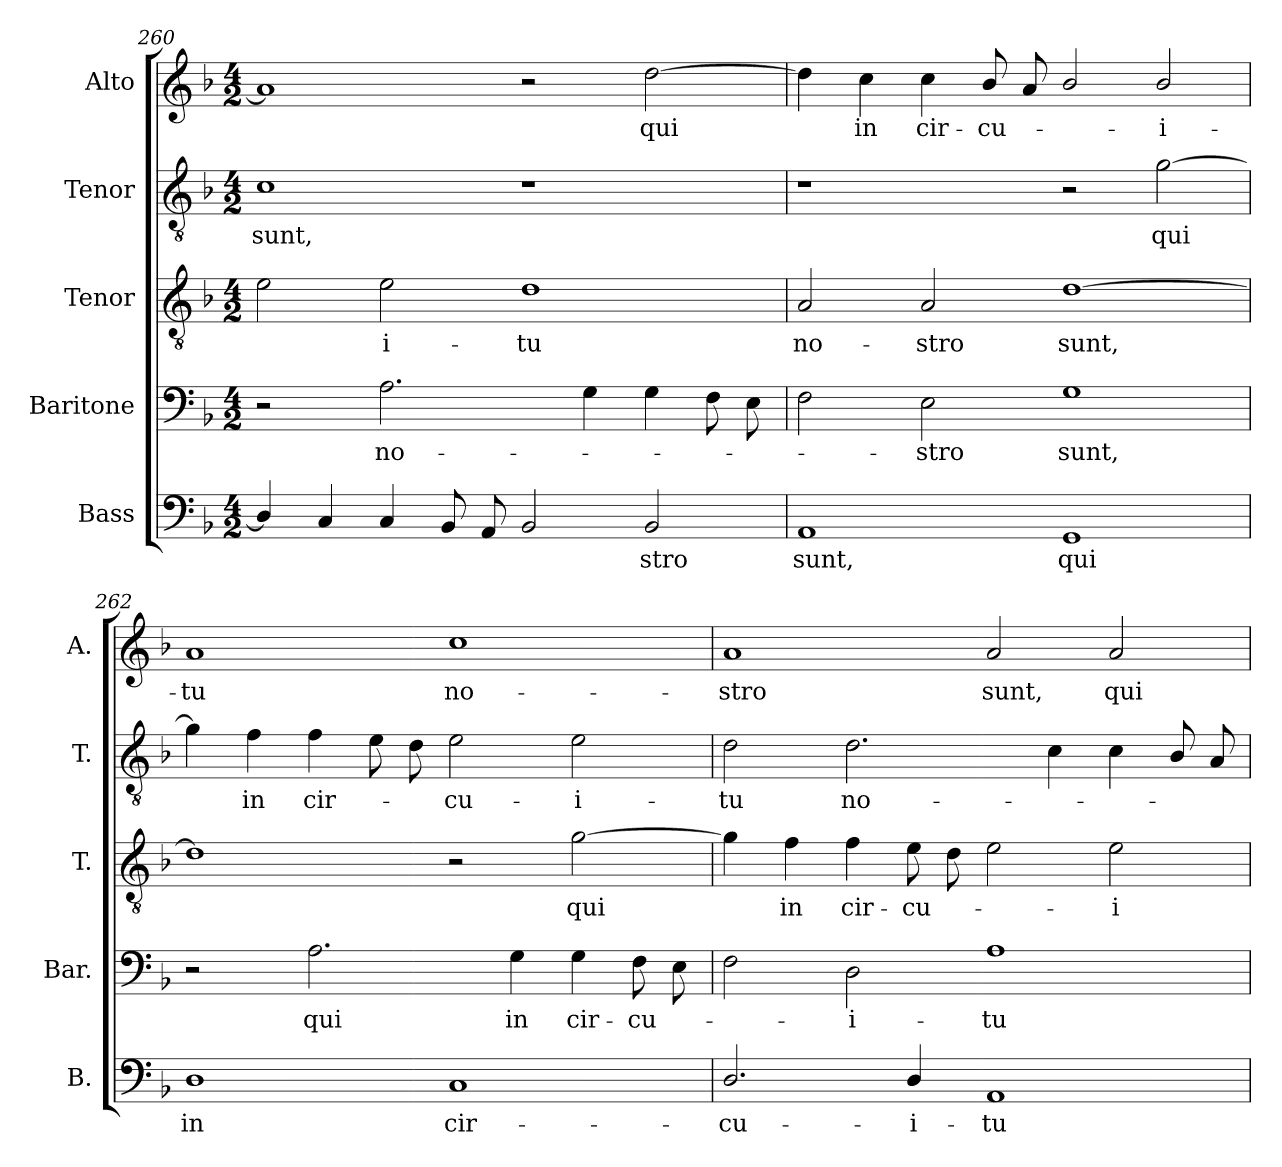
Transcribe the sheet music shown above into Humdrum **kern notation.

**kern	**text	**kern	**text	**kern	**text	**kern	**text	**kern	**text
*part5	*part5	*part4	*part4	*part3	*part3	*part2	*part2	*part1	*part1
*staff5	*staff5	*staff4	*staff4	*staff3	*staff3	*staff2	*staff2	*staff1	*staff1
*I"Bass	*	*I"Baritone	*	*I"Tenor	*	*I"Tenor	*	*I"Alto	*
*I'B.	*	*I'Bar.	*	*I'T.	*	*I'T.	*	*I'A.	*
*clefF4	*	*clefF4	*	*clefGv2	*	*clefGv2	*	*clefG2	*
*	*	*	*	*ITrd7c12	*	*ITrd7c12	*	*	*
*k[b-]	*	*k[b-]	*	*k[b-]	*	*k[b-]	*	*k[b-]	*
*F:	*	*F:	*	*F:	*	*F:	*	*F:	*
*M4/2	*	*M4/2	*	*M4/2	*	*M4/2	*	*M4/2	*
=260	=260	=260	=260	=260	=260	=260	=260	=260	=260
!	!	!	!	!	!	!	!LO:LY:b:color=#000000	!	!
4Di/]	.	2r	.	2Ei\	.	1Ci	sunt,	1ai]	.
4Ci/	.	.	.	.	.	.	.	.	.
!	!	!	!LO:LY:b:color=#000000	!	!	!	!	!	!
!	!	!	!	!	!LO:LY:b:color=#000000	!	!	!	!
4Ci/	.	2.Ai\	no-	2Ei\	-i-	.	.	.	.
8BB-i/	.	.	.	.	.	.	.	.	.
8AAi/	.	.	.	.	.	.	.	.	.
!	!	!	!	!	!LO:LY:b:color=#000000	!	!	!	!
2BB-i/	.	.	.	1Di	-tu	1r	.	2r	.
.	.	4Gi\	.	.	.	.	.	.	.
!	!LO:LY:b:color=#000000	!	!	!	!	!	!	!	!
!	!	!	!	!	!	!	!	!	!LO:LY:b:color=#000000
2BB-i/	-stro	4Gi\	.	.	.	.	.	[2ddi\	qui
.	.	8Fi\	.	.	.	.	.	.	.
.	.	8Ei\	.	.	.	.	.	.	.
=261	=261	=261	=261	=261	=261	=261	=261	=261	=261
!	!LO:LY:b:color=#000000	!	!	!	!	!	!	!	!
!	!	!	!	!	!LO:LY:b:color=#000000	!	!	!	!
1AAi	sunt,	2Fi\	.	2AAi/	no-	1r	.	4ddi\]	.
!	!	!	!	!	!	!	!	!	!LO:LY:b:color=#000000
.	.	.	.	.	.	.	.	4cci\	in
!	!	!	!LO:LY:b:color=#000000	!	!	!	!	!	!
!	!	!	!	!	!LO:LY:b:color=#000000	!	!	!	!
!	!	!	!	!	!	!	!	!	!LO:LY:b:color=#000000
.	.	2Ei\	-stro	2AAi/	-stro	.	.	4cci\	cir-
!	!	!	!	!	!	!	!	!	!LO:LY:b:color=#000000
.	.	.	.	.	.	.	.	8b-i/	-cu-
.	.	.	.	.	.	.	.	8ai/	.
!	!LO:LY:b:color=#000000	!	!	!	!	!	!	!	!
!	!	!	!LO:LY:b:color=#000000	!	!	!	!	!	!
!	!	!	!	!	!LO:LY:b:color=#000000	!	!	!	!
1GGi	qui	1Gi	sunt,	[1Di	sunt,	2r	.	2b-i/	.
!	!	!	!	!	!	!	!LO:LY:b:color=#000000	!	!
!	!	!	!	!	!	!	!	!	!LO:LY:b:color=#000000
.	.	.	.	.	.	[2Gi\	qui	2b-i/	-i-
!!LO:PB:g=z
=262	=262	=262	=262	=262	=262	=262	=262	=262	=262
!	!LO:LY:b:color=#000000	!	!	!	!	!	!	!	!
!	!	!	!	!	!	!	!	!	!LO:LY:b:color=#000000
1Di	in	2r	.	1Di]	.	4Gi\]	.	1ai	-tu
!	!	!	!	!	!	!	!LO:LY:b:color=#000000	!	!
.	.	.	.	.	.	4Fi\	in	.	.
!	!	!	!LO:LY:b:color=#000000	!	!	!	!	!	!
!	!	!	!	!	!	!	!LO:LY:b:color=#000000	!	!
.	.	2.Ai\	qui	.	.	4Fi\	cir-	.	.
.	.	.	.	.	.	8Ei\	.	.	.
.	.	.	.	.	.	8Di\	.	.	.
!	!LO:LY:b:color=#000000	!	!	!	!	!	!	!	!
!	!	!	!	!	!	!	!LO:LY:b:color=#000000	!	!
!	!	!	!	!	!	!	!	!	!LO:LY:b:color=#000000
1Ci	cir-	.	.	2r	.	2Ei\	-cu-	1cci	no-
!	!	!	!LO:LY:b:color=#000000	!	!	!	!	!	!
.	.	4Gi\	in	.	.	.	.	.	.
!	!	!	!LO:LY:b:color=#000000	!	!	!	!	!	!
!	!	!	!	!	!LO:LY:b:color=#000000	!	!	!	!
!	!	!	!	!	!	!	!LO:LY:b:color=#000000	!	!
.	.	4Gi\	cir-	[2Gi\	qui	2Ei\	-i-	.	.
!	!	!	!LO:LY:b:color=#000000	!	!	!	!	!	!
.	.	8Fi\	-cu-	.	.	.	.	.	.
.	.	8Ei\	.	.	.	.	.	.	.
=263	=263	=263	=263	=263	=263	=263	=263	=263	=263
!	!LO:LY:b:color=#000000	!	!	!	!	!	!	!	!
!	!	!	!	!	!	!	!LO:LY:b:color=#000000	!	!
!	!	!	!	!	!	!	!	!	!LO:LY:b:color=#000000
2.Di/	-cu-	2Fi\	.	4Gi\]	.	2Di\	-tu	1ai	-stro
!	!	!	!	!	!LO:LY:b:color=#000000	!	!	!	!
.	.	.	.	4Fi\	in	.	.	.	.
!	!	!	!LO:LY:b:color=#000000	!	!	!	!	!	!
!	!	!	!	!	!LO:LY:b:color=#000000	!	!	!	!
!	!	!	!	!	!	!	!LO:LY:b:color=#000000	!	!
.	.	2Di\	-i-	4Fi\	cir-	2.Di\	no-	.	.
!	!LO:LY:b:color=#000000	!	!	!	!	!	!	!	!
!	!	!	!	!	!LO:LY:b:color=#000000	!	!	!	!
4Di/	-i-	.	.	8Ei\	-cu-	.	.	.	.
.	.	.	.	8Di\	.	.	.	.	.
!	!LO:LY:b:color=#000000	!	!	!	!	!	!	!	!
!	!	!	!LO:LY:b:color=#000000	!	!	!	!	!	!
!	!	!	!	!	!	!	!	!	!LO:LY:b:color=#000000
1AAi	-tu	1Ai	-tu	2Ei\	.	.	.	2ai/	sunt,
.	.	.	.	.	.	4Ci\	.	.	.
!	!	!	!	!	!LO:LY:b:color=#000000	!	!	!	!
!	!	!	!	!	!	!	!	!	!LO:LY:b:color=#000000
.	.	.	.	2Ei\	-i-	4Ci\	.	2ai/	qui
.	.	.	.	.	.	8BB-i/	.	.	.
.	.	.	.	.	.	8AAi/	.	.	.
=	=	=	=	=	=	=	=	=	=
*-	*-	*-	*-	*-	*-	*-	*-	*-	*-
